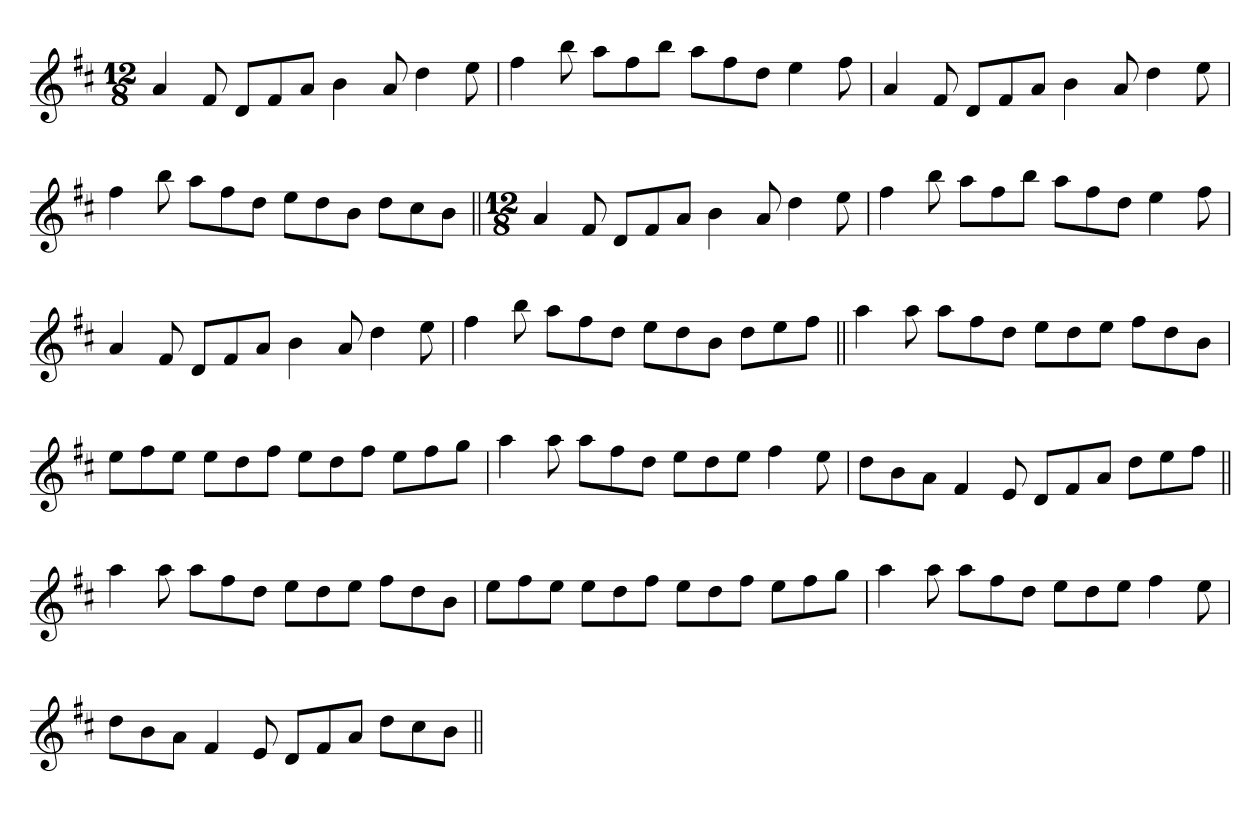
**kern
*part1
*staff1
*clefG2
*k[f#c#]
*D:
*M12/8
=1
4a
8f#
8dL
8f#
8aJ
4b
8a
4dd
8ee
=
4ff#
8bb
8aaL
8ff#
8bbJ
8aaL
8ff#
8ddJ
4ee
8ff#
=
4a
8f#
8dL
8f#
8aJ
4b
8a
4dd
8ee
=
4ff#
8bb
8aaL
8ff#
8ddJ
8eeL
8dd
8bJ
8ddL
8cc#
8bJ
=||
*M12/8
4a
8f#
8dL
8f#
8aJ
4b
8a
4dd
8ee
=
4ff#
8bb
8aaL
8ff#
8bbJ
8aaL
8ff#
8ddJ
4ee
8ff#
=
4a
8f#
8dL
8f#
8aJ
4b
8a
4dd
8ee
=
4ff#
8bb
8aaL
8ff#
8ddJ
8eeL
8dd
8bJ
8ddL
8ee
8ff#J
=||
4aa
8aa
8aaL
8ff#
8ddJ
8eeL
8dd
8eeJ
8ff#L
8dd
8bJ
=
8eeL
8ff#
8eeJ
8eeL
8dd
8ff#J
8eeL
8dd
8ff#J
8eeL
8ff#
8ggJ
=
4aa
8aa
8aaL
8ff#
8ddJ
8eeL
8dd
8eeJ
4ff#
8ee
=
8ddL
8b
8aJ
4f#
8e
8dL
8f#
8aJ
8ddL
8ee
8ff#J
=||
4aa
8aa
8aaL
8ff#
8ddJ
8eeL
8dd
8eeJ
8ff#L
8dd
8bJ
=
8eeL
8ff#
8eeJ
8eeL
8dd
8ff#J
8eeL
8dd
8ff#J
8eeL
8ff#
8ggJ
=
4aa
8aa
8aaL
8ff#
8ddJ
8eeL
8dd
8eeJ
4ff#
8ee
=
8ddL
8b
8aJ
4f#
8e
8dL
8f#
8aJ
8ddL
8cc#
8bJ
=||
*-
